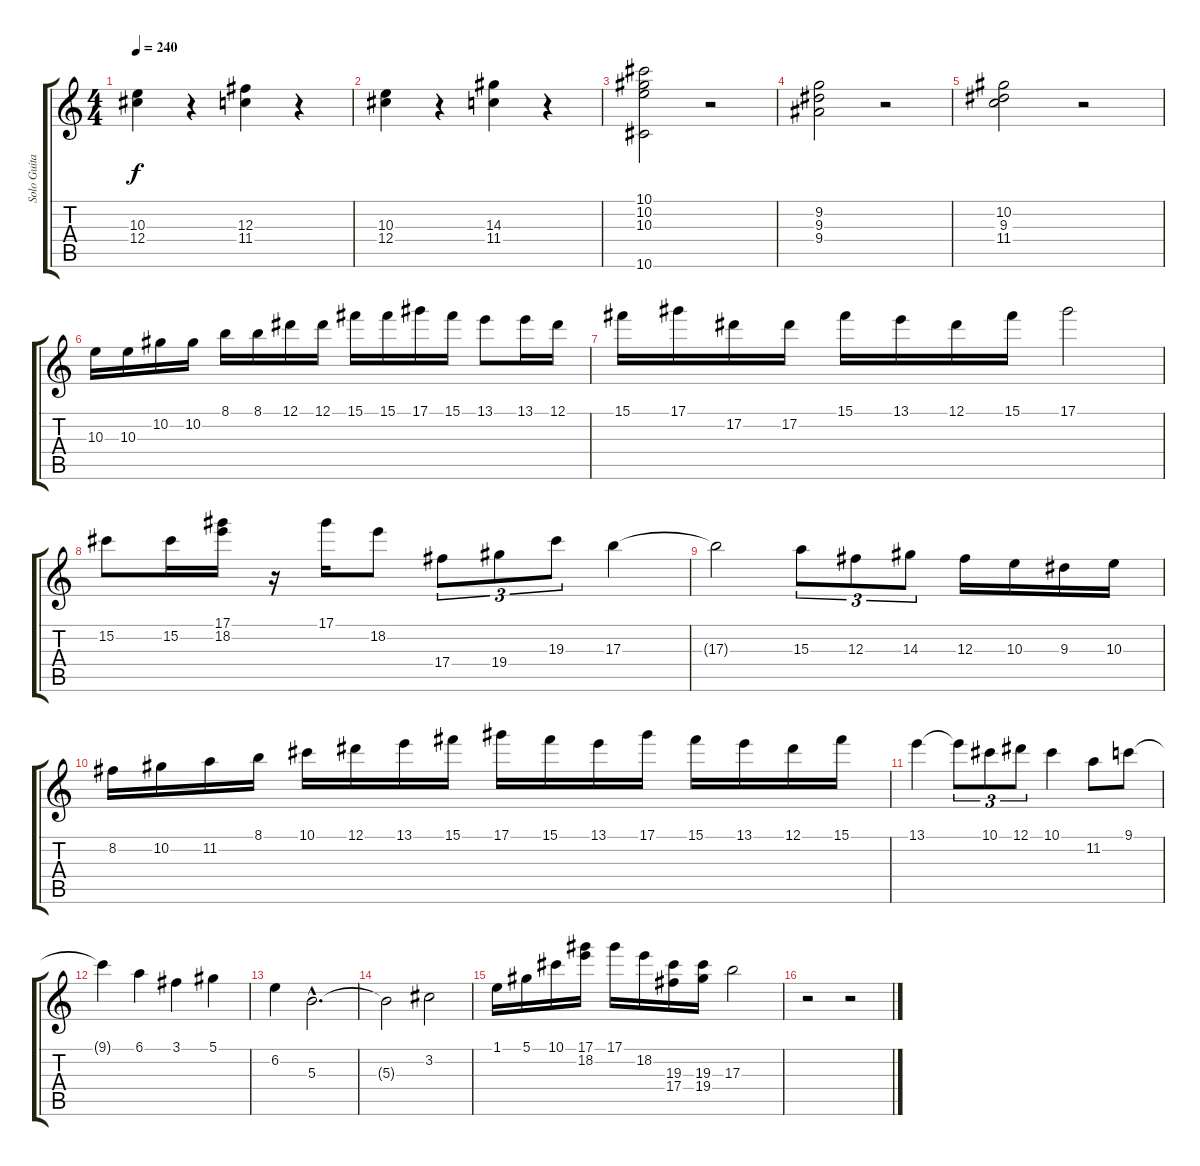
\track ("Solo Guitar" "Solo Guita") {instrument distortionguitar}
\staff {score tabs}
\tuning (Eb4 Bb3 Gb3 Db3 Ab2 Eb2) {hide}
\ts (4 4)
\tempo 240
\clef g2
\ks c
(10.3 12.4).4{dy f} r.4 (12.3 11.4).4 r.4 |
(10.3 12.4).4 r.4 (14.3 11.4).4 r.4 |
(10.1 10.2 10.3 10.6).2 r.2 |
(9.2 9.3 9.4).2 r.2 |
(10.2 9.3 11.4).2 r.2 |
10.3.16 10.3.16 10.2.16 10.2.16 8.1.16 8.1.16 12.1.16 12.1.16 15.1.16 15.1.16 17.1.16 15.1.16 13.1.8 13.1.16 12.1.16 |
15.1.16 17.1.16 17.2.16 17.2.16 15.1.16 13.1.16 12.1.16 15.1.16 17.1.2 |
15.2.8 15.2.16 (17.1 18.2).16 r.16 17.1.16 18.2.8 17.4.8{tu (3 2)} 19.4.8{tu (3 2)} 19.3.8{tu (3 2)} 17.3.4 |
17.3{t}.2 15.3.8{tu (3 2)} 12.3.8{tu (3 2)} 14.3.8{tu (3 2)} 12.3.16 10.3.16 9.3.16 10.3.16 |
8.2.16 10.2.16 11.2.16 8.1.16 10.1.16 12.1.16 13.1.16 15.1.16 17.1.16 15.1.16 13.1.16 17.1.16 15.1.16 13.1.16 12.1.16 15.1.16 |
13.1.4 13.1{t}.8{tu (3 2)} 10.1.8{tu (3 2)} 12.1.8{tu (3 2)} 10.1.4 11.2.8 9.1.8 |
9.1{t}.4 6.1.4 3.1.4 5.1.4 |
6.2.4 5.3{hac}.2{d} |
5.3{t}.2 3.2.2 |
1.1.16 5.1.16 10.1.16 (17.1 18.2).16 17.1.16 18.2.16 (19.3 17.4).16 (19.3 19.4).16 17.3.2 |
r.2 r.2
